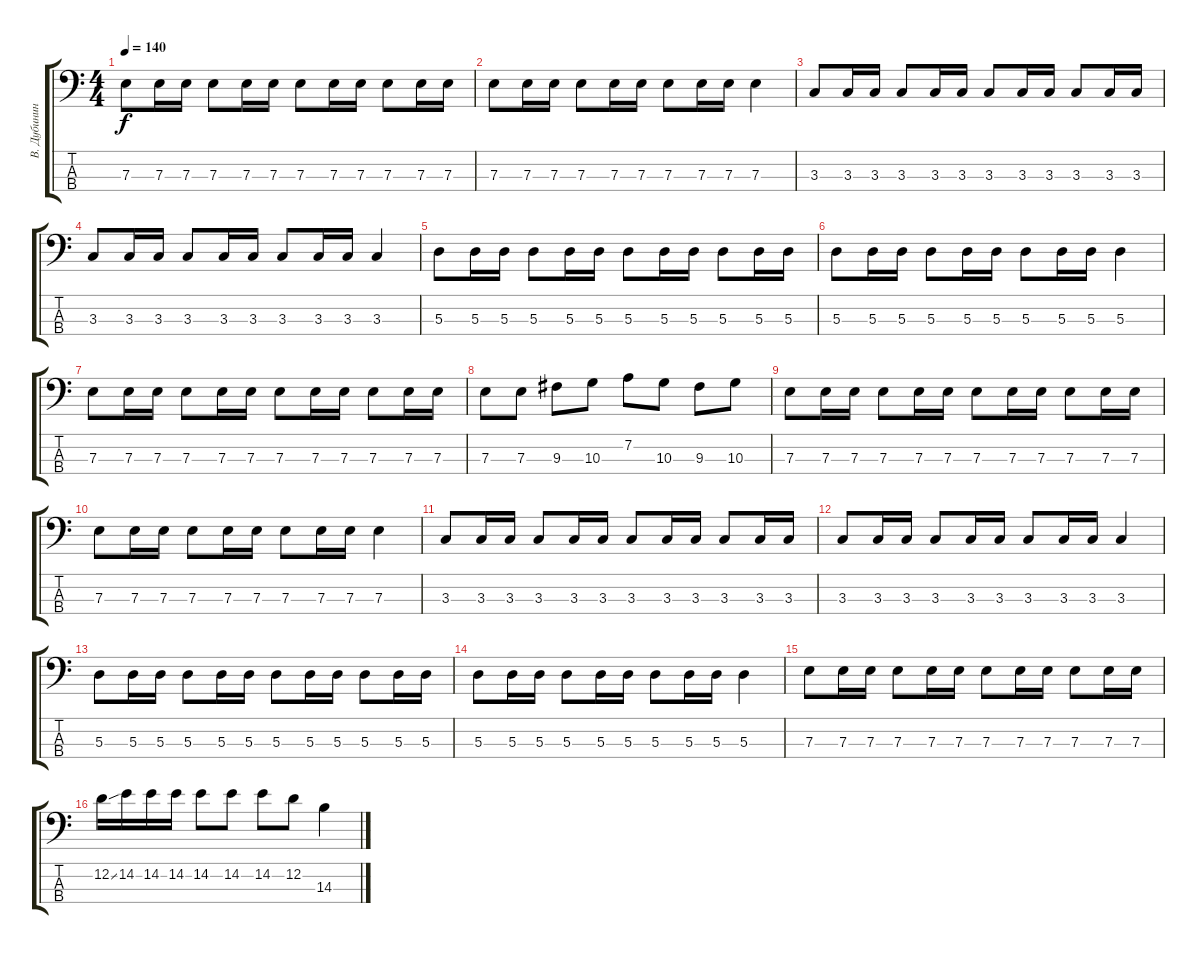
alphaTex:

\track ("В. Дубинин" "В. Дубинин") {instrument electricbassfinger}
\staff {score tabs}
\tuning (G2 D2 A1 E1) {hide}
\ts (4 4)
\tempo 140
\clef f4
\ks c
7.3.8{dy f} 7.3.16 7.3.16 7.3.8 7.3.16 7.3.16 7.3.8 7.3.16 7.3.16 7.3.8 7.3.16 7.3.16 |
7.3.8 7.3.16 7.3.16 7.3.8 7.3.16 7.3.16 7.3.8 7.3.16 7.3.16 7.3.4 |
3.3.8 3.3.16 3.3.16 3.3.8 3.3.16 3.3.16 3.3.8 3.3.16 3.3.16 3.3.8 3.3.16 3.3.16 |
3.3.8 3.3.16 3.3.16 3.3.8 3.3.16 3.3.16 3.3.8 3.3.16 3.3.16 3.3.4 |
5.3.8 5.3.16 5.3.16 5.3.8 5.3.16 5.3.16 5.3.8 5.3.16 5.3.16 5.3.8 5.3.16 5.3.16 |
5.3.8 5.3.16 5.3.16 5.3.8 5.3.16 5.3.16 5.3.8 5.3.16 5.3.16 5.3.4 |
7.3.8 7.3.16 7.3.16 7.3.8 7.3.16 7.3.16 7.3.8 7.3.16 7.3.16 7.3.8 7.3.16 7.3.16 |
7.3.8 7.3.8 9.3.8 10.3.8 7.2.8 10.3.8 9.3.8 10.3.8 |
7.3.8 7.3.16 7.3.16 7.3.8 7.3.16 7.3.16 7.3.8 7.3.16 7.3.16 7.3.8 7.3.16 7.3.16 |
7.3.8 7.3.16 7.3.16 7.3.8 7.3.16 7.3.16 7.3.8 7.3.16 7.3.16 7.3.4 |
3.3.8 3.3.16 3.3.16 3.3.8 3.3.16 3.3.16 3.3.8 3.3.16 3.3.16 3.3.8 3.3.16 3.3.16 |
3.3.8 3.3.16 3.3.16 3.3.8 3.3.16 3.3.16 3.3.8 3.3.16 3.3.16 3.3.4 |
5.3.8 5.3.16 5.3.16 5.3.8 5.3.16 5.3.16 5.3.8 5.3.16 5.3.16 5.3.8 5.3.16 5.3.16 |
5.3.8 5.3.16 5.3.16 5.3.8 5.3.16 5.3.16 5.3.8 5.3.16 5.3.16 5.3.4 |
7.3.8 7.3.16 7.3.16 7.3.8 7.3.16 7.3.16 7.3.8 7.3.16 7.3.16 7.3.8 7.3.16 7.3.16 |
12.2{ss}.16 14.2.16 14.2.16 14.2.16 14.2.8 14.2.8 14.2.8 12.2.8 14.3.4
